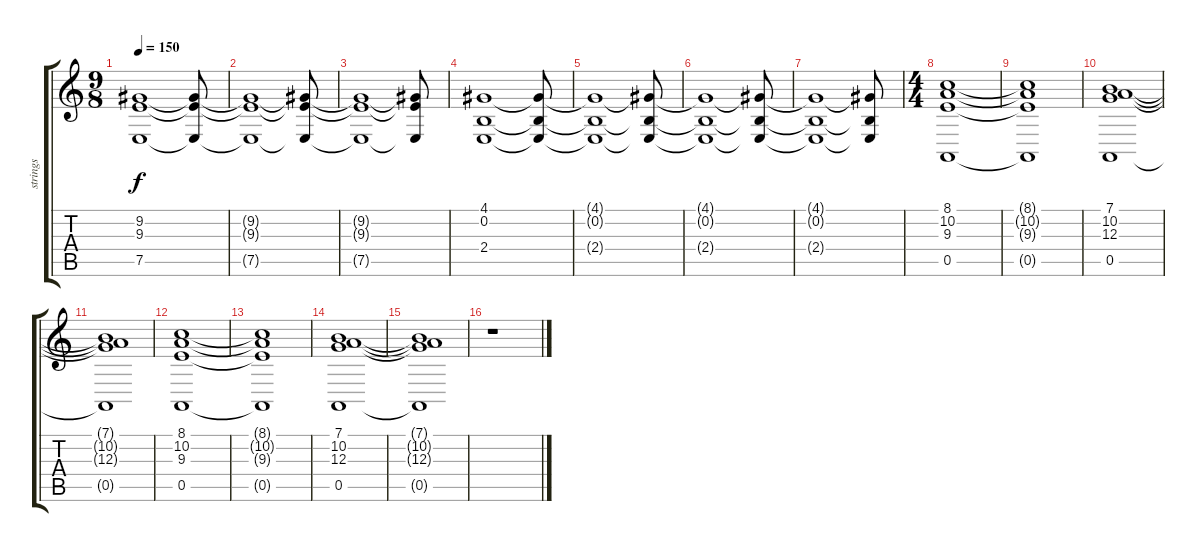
\track ("strings" "strings") {instrument stringensemble2}
\staff {score tabs}
\tuning (E4 B3 G3 D3 A2 E2) {hide}
\ts (9 8)
\tempo 150
\clef g2
\ks c
(9.2{t} 9.3{t} 7.5{t}).1{dy f} (9.2{t} 9.3{t} 7.5{t}).8 |
(9.2{t} 9.3{t} 7.5{t}).1 (9.2{t} 9.3{t} 7.5{t}).8 |
(9.2{t} 9.3{t} 7.5{t}).1 (9.2{t} 9.3{t} 7.5{t}).8 |
(4.1 0.2 2.4).1 (4.1{t} 0.2{t} 2.4{t}).8 |
(4.1{t} 0.2{t} 2.4{t}).1 (4.1{t} 0.2{t} 2.4{t}).8 |
(4.1{t} 0.2{t} 2.4{t}).1 (4.1{t} 0.2{t} 2.4{t}).8 |
(4.1{t} 0.2{t} 2.4{t}).1 (4.1{t} 0.2{t} 2.4{t}).8 |
\ts (4 4)
(8.1 10.2 9.3 0.5).1 |
(8.1{t} 10.2{t} 9.3{t} 0.5{t}).1 |
(7.1 10.2 12.3 0.5).1 |
(7.1{t} 10.2{t} 12.3{t} 0.5{t}).1 |
(8.1 10.2 9.3 0.5).1 |
(8.1{t} 10.2{t} 9.3{t} 0.5{t}).1 |
(7.1 10.2 12.3 0.5).1 |
(7.1{t} 10.2{t} 12.3{t} 0.5{t}).1 |
r.1
